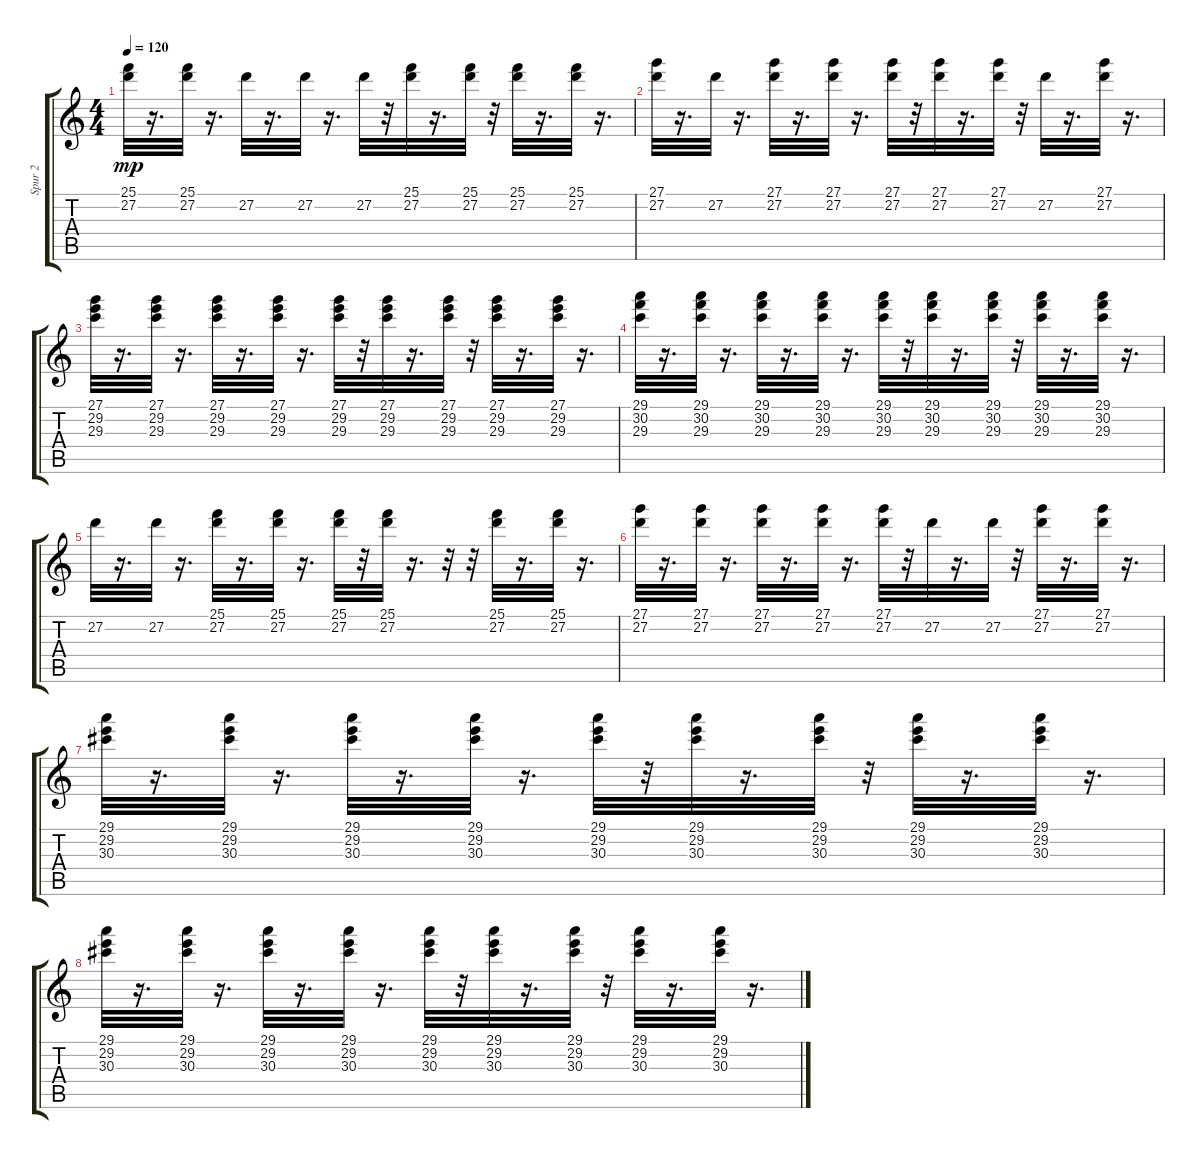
\track ("Spur 2" "Spur 2") {instrument electricgrandpiano}
\staff {score tabs}
\tuning (E4 B3 G3 D3 A2 E2) {hide}
\ts (4 4)
\tempo 120
\clef g2
\ks c
(25.1 27.2).32{dy mp} r.16{d} (25.1 27.2).32 r.16{d} 27.2.32 r.16{d} 27.2.32 r.16{d} 27.2.32 r.32 (25.1 27.2).32 r.16{d} (25.1 27.2).32 r.32 (25.1 27.2).32 r.16{d} (25.1 27.2).32 r.16{d} |
(27.1 27.2).32 r.16{d} 27.2.32 r.16{d} (27.1 27.2).32 r.16{d} (27.1 27.2).32 r.16{d} (27.1 27.2).32 r.32 (27.1 27.2).32 r.16{d} (27.1 27.2).32 r.32 27.2.32 r.16{d} (27.1 27.2).32 r.16{d} |
(27.1 29.2 29.3).32 r.16{d} (27.1 29.2 29.3).32 r.16{d} (27.1 29.2 29.3).32 r.16{d} (27.1 29.2 29.3).32 r.16{d} (27.1 29.2 29.3).32 r.32 (27.1 29.2 29.3).32 r.16{d} (27.1 29.2 29.3).32 r.32 (27.1 29.2 29.3).32 r.16{d} (27.1 29.2 29.3).32 r.16{d} |
(29.1 30.2 29.3).32 r.16{d} (29.1 30.2 29.3).32 r.16{d} (29.1 30.2 29.3).32 r.16{d} (29.1 30.2 29.3).32 r.16{d} (29.1 30.2 29.3).32 r.32 (29.1 30.2 29.3).32 r.16{d} (29.1 30.2 29.3).32 r.32 (29.1 30.2 29.3).32 r.16{d} (29.1 30.2 29.3).32 r.16{d} |
27.2.32 r.16{d} 27.2.32 r.16{d} (25.1 27.2).32 r.16{d} (25.1 27.2).32 r.16{d} (25.1 27.2).32 r.32 (25.1 27.2).32 r.16{d} r.32 r.32 (25.1 27.2).32 r.16{d} (25.1 27.2).32 r.16{d} |
(27.1 27.2).32 r.16{d} (27.1 27.2).32 r.16{d} (27.1 27.2).32 r.16{d} (27.1 27.2).32 r.16{d} (27.1 27.2).32 r.32 27.2.32 r.16{d} 27.2.32 r.32 (27.1 27.2).32 r.16{d} (27.1 27.2).32 r.16{d} |
(29.1 29.2 30.3).32 r.16{d} (29.1 29.2 30.3).32 r.16{d} (29.1 29.2 30.3).32 r.16{d} (29.1 29.2 30.3).32 r.16{d} (29.1 29.2 30.3).32 r.32 (29.1 29.2 30.3).32 r.16{d} (29.1 29.2 30.3).32 r.32 (29.1 29.2 30.3).32 r.16{d} (29.1 29.2 30.3).32 r.16{d} |
(29.1 29.2 30.3).32 r.16{d} (29.1 29.2 30.3).32 r.16{d} (29.1 29.2 30.3).32 r.16{d} (29.1 29.2 30.3).32 r.16{d} (29.1 29.2 30.3).32 r.32 (29.1 29.2 30.3).32 r.16{d} (29.1 29.2 30.3).32 r.32 (29.1 29.2 30.3).32 r.16{d} (29.1 29.2 30.3).32 r.16{d}
